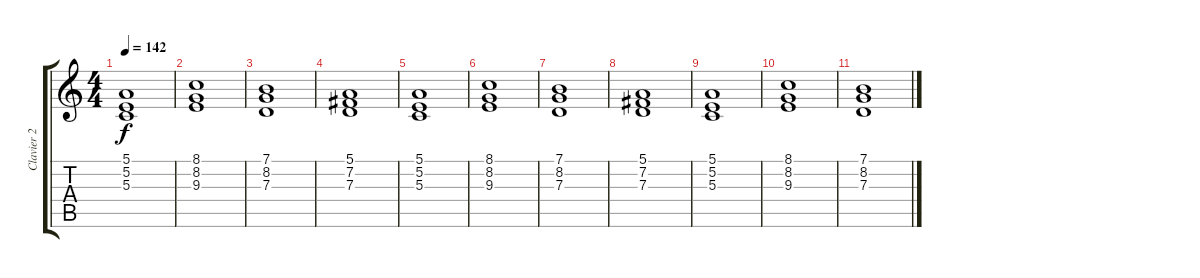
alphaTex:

\track ("Clavier 2" "Clavier 2") {instrument synthstrings2}
\staff {score tabs}
\tuning (E4 B3 G3 D3 A2 E2) {hide}
\ts (4 4)
\tempo 142
\clef g2
\ks c
(5.1 5.2 5.3).1{dy f} |
(8.1 8.2 9.3).1 |
(7.1 8.2 7.3).1 |
(5.1 7.2 7.3).1 |
(5.1 5.2 5.3).1 |
(8.1 8.2 9.3).1 |
(7.1 8.2 7.3).1{volume 8} |
(5.1 7.2 7.3).1{volume 6} |
(5.1 5.2 5.3).1{volume 4} |
(8.1 8.2 9.3).1{volume 2} |
(7.1 8.2 7.3).1{volume 0}
